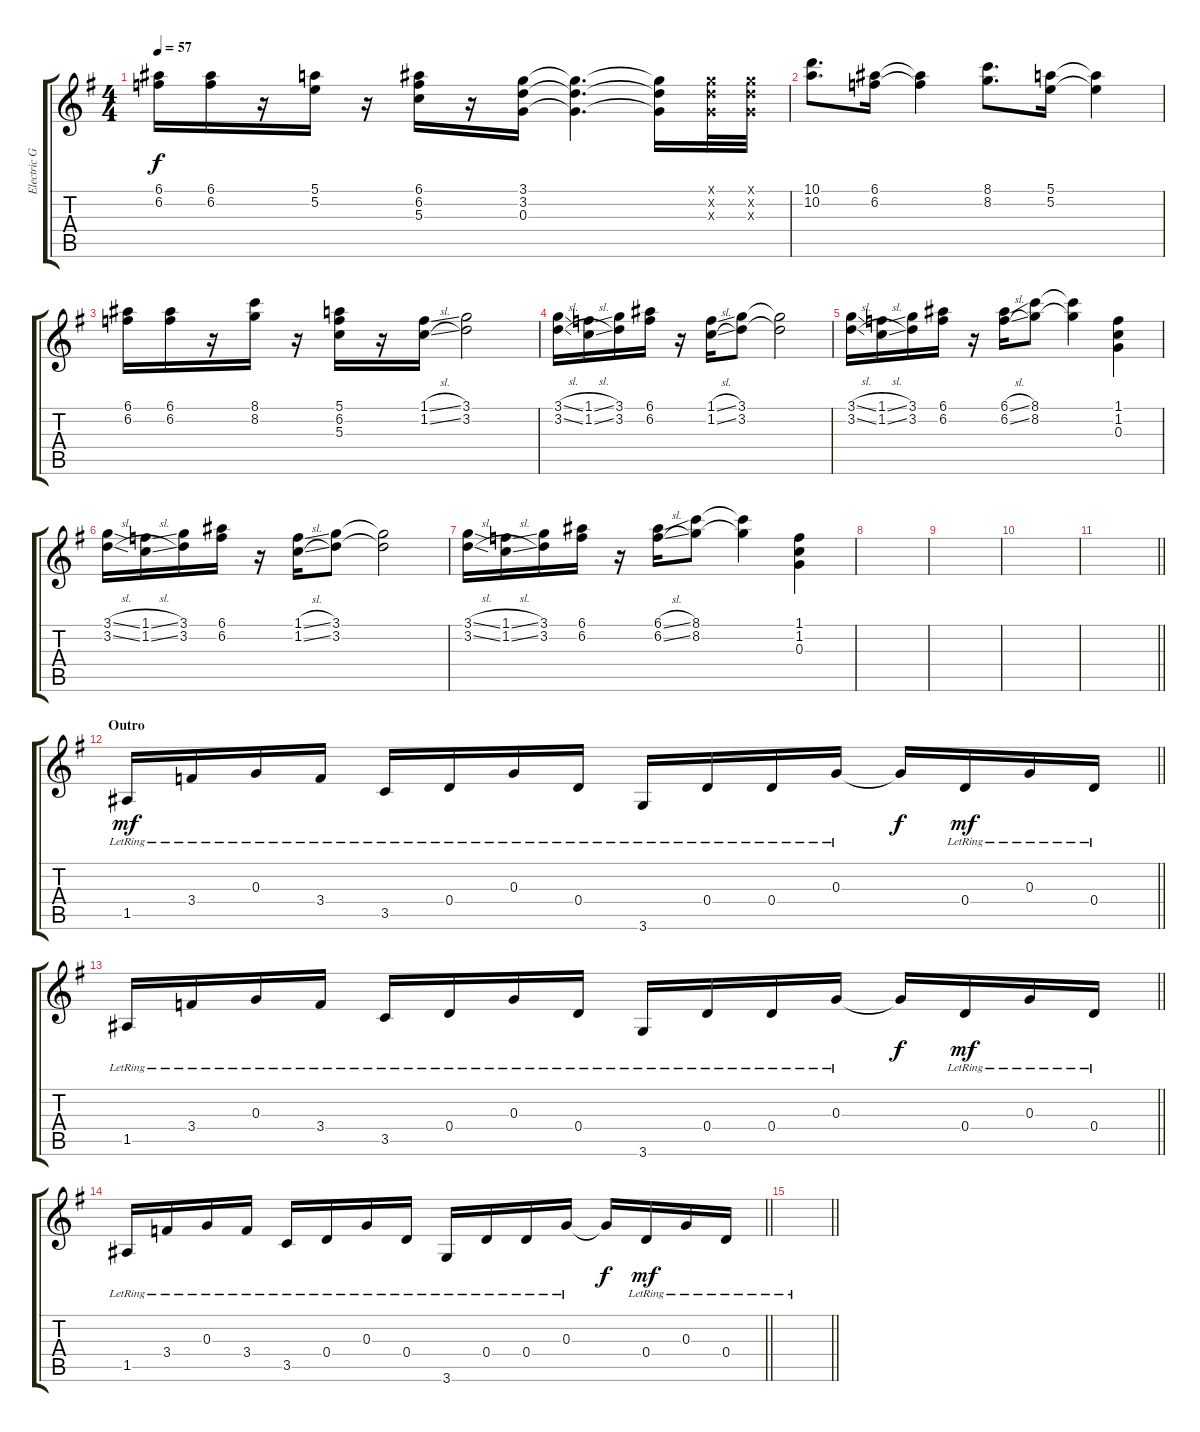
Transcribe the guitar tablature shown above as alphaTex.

\track ("Electric Gtr. 2" "Electric G") {instrument electricguitarclean}
\staff {score tabs}
\tuning (E4 B3 G3 D3 A2 E2) {hide}
\ts (4 4)
\tempo 57
\clef g2
\ks g
(6.1 6.2).16{dy f} (6.1 6.2).16 r.16 (5.1 5.2).16 r.16 (6.1 6.2 5.3).16 r.16 (3.1 3.2 0.3).16 (3.1{t} 3.2{t} 0.3{t}).4{d} (3.1{t} 3.2{t} 0.3{t}).16 (3.1{x} 3.2{x} 0.3{x}).32 (3.1{x} 3.2{x} 0.3{x}).32 |
(10.1 10.2).8{d} (6.1 6.2).16 (6.1{t} 6.2{t}).4 (8.1 8.2).8{d} (5.1 5.2).16 (5.1{t} 5.2{t}).4 |
(6.1 6.2).16 (6.1 6.2).16 r.16 (8.1 8.2).16 r.16 (5.1 6.2 5.3).16 r.16 (1.1{sl} 1.2{sl}).16 (3.1 3.2).2 |
(3.1{sl} 3.2{sl}).16 (1.1{sl} 1.2{sl}).16 (3.1 3.2).16 (6.1 6.2).16 r.16 (1.1{sl} 1.2{sl}).16 (3.1 3.2).8 (3.1{t} 3.2{t}).2 |
(3.1{sl} 3.2{sl}).16 (1.1{sl} 1.2{sl}).16 (3.1 3.2).16 (6.1 6.2).16 r.16 (6.1{sl} 6.2{sl}).16 (8.1 8.2).8 (8.1{t} 8.2{t}).4 (1.1 1.2 0.3).4 |
(3.1{sl} 3.2{sl}).16 (1.1{sl} 1.2{sl}).16 (3.1 3.2).16 (6.1 6.2).16 r.16 (1.1{sl} 1.2{sl}).16 (3.1 3.2).8 (3.1{t} 3.2{t}).2 |
(3.1{sl} 3.2{sl}).16 (1.1{sl} 1.2{sl}).16 (3.1 3.2).16 (6.1 6.2).16 r.16 (6.1{sl} 6.2{sl}).16 (8.1 8.2).8 (8.1{t} 8.2{t}).4 (1.1 1.2 0.3).4 |
|
|
|
\barLineRight lightlight
|
\section ("" "Outro")
\barLineRight lightlight
1.5{lr}.16{dy mf} 3.4{lr}.16 0.3{lr}.16 3.4{lr}.16 3.5{lr}.16 0.4{lr}.16 0.3{lr}.16 0.4{lr}.16 3.6{lr}.16 0.4{lr}.16 0.4{lr}.16 0.3{lr}.16 0.3{t}.16{dy f} 0.4{lr}.16{dy mf} 0.3{lr}.16 0.4{lr}.16 |
\barLineRight lightlight
1.5{lr}.16 3.4{lr}.16 0.3{lr}.16 3.4{lr}.16 3.5{lr}.16 0.4{lr}.16 0.3{lr}.16 0.4{lr}.16 3.6{lr}.16 0.4{lr}.16 0.4{lr}.16 0.3{lr}.16 0.3{t}.16{dy f} 0.4{lr}.16{dy mf} 0.3{lr}.16 0.4{lr}.16 |
\barLineRight lightlight
1.5{lr}.16 3.4{lr}.16 0.3{lr}.16 3.4{lr}.16 3.5{lr}.16 0.4{lr}.16 0.3{lr}.16 0.4{lr}.16 3.6{lr}.16 0.4{lr}.16 0.4{lr}.16 0.3{lr}.16 0.3{t}.16{dy f} 0.4{lr}.16{dy mf} 0.3{lr}.16 0.4{lr}.16 |
\barLineRight lightlight
